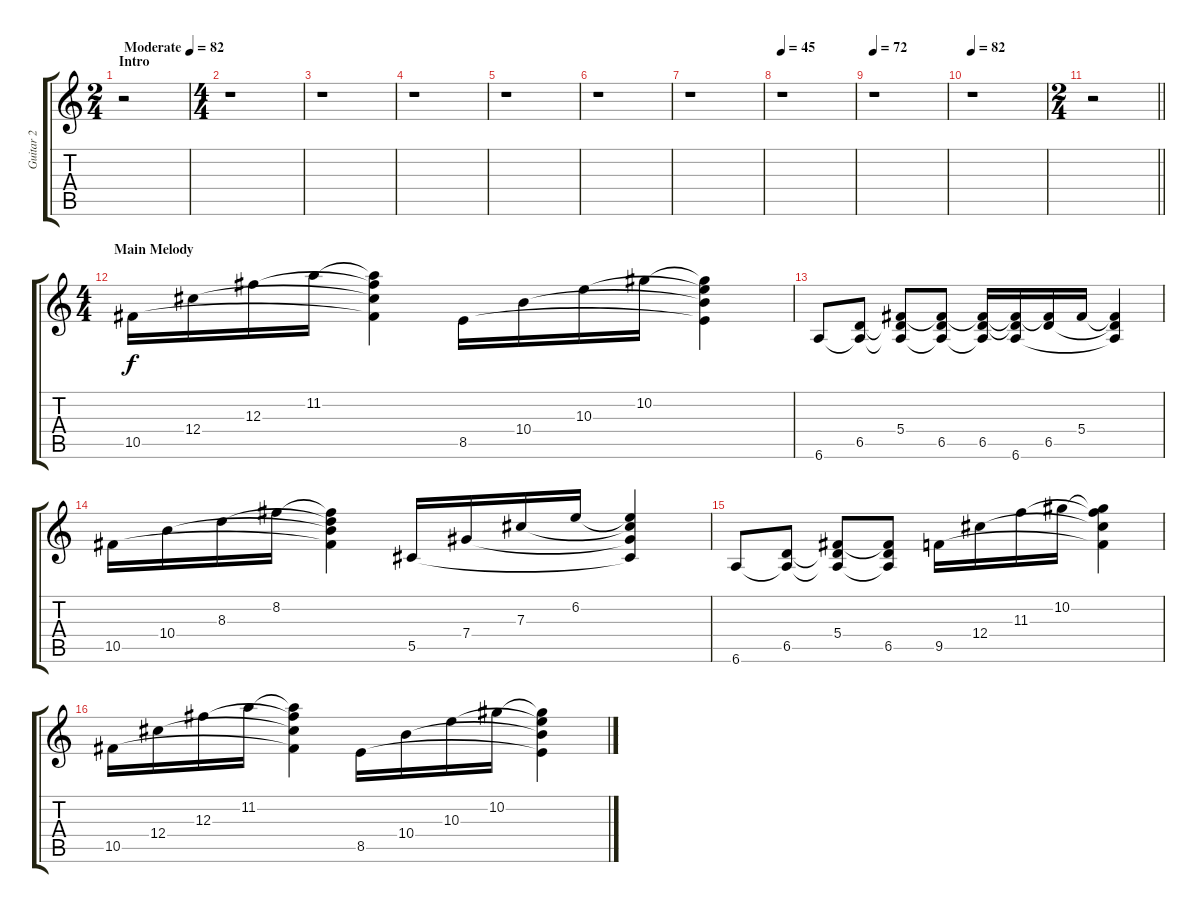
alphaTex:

\track ("Guitar 2" "Guitar 2") {instrument overdrivenguitar}
\staff {score tabs}
\tuning (Eb4 Bb3 Gb3 Db3 Ab2 Eb2) {hide}
\ts (2 4)
\section ("" "Intro")
\tempo (82 "Moderate")
\clef g2
\ks c
r.2{dy f instrument overdrivenguitar} |
\ts (4 4)
r.1 |
r.1 |
r.1 |
r.1 |
r.1 |
r.1 |
\tempo 45
r.1 |
\tempo 72
r.1 |
\tempo 82
r.1 |
\ts (2 4)
\barLineRight lightlight
r.2{instrument acousticguitarsteel} |
\ts (4 4)
\section ("" "Main Melody")
10.5.16{volume 11} 12.4.16 12.3.16 11.2.16 (11.2{t} 12.3{t} 12.4{t} 10.5{t}).4 8.5.16 10.4.16 10.3.16 10.2.16 (10.2{t} 10.3{t} 10.4{t} 8.5{t}).4 |
6.6.8 (6.5 6.6{t}).8 (5.4 6.5{t} 6.6{t}).8 (5.4{t} 6.5 6.6{t}).8 (5.4{t} 6.5 6.6{t}).16 (5.4{t} 6.5{t} 6.6).16 (5.4{t} 6.5).16 5.4.16 (5.4{t} 6.5{t} 6.6{t}).4 |
10.5.16 10.4.16 8.3.16 8.2.16 (8.2{t} 8.3{t} 10.4{t} 10.5{t}).4 5.5.16 7.4.16 7.3.16 6.2.16 (6.2{t} 7.3{t} 7.4{t} 5.5{t}).4 |
6.6.8 (6.5 6.6{t}).8 (5.4 6.5{t} 6.6{t}).8 (5.4{t} 6.5 6.6{t}).8 9.5.16 12.4.16 11.3.16 10.2.16 (10.2{t} 11.3{t} 12.4{t} 9.5{t}).4 |
10.5.16 12.4.16 12.3.16 11.2.16 (11.2{t} 12.3{t} 12.4{t} 10.5{t}).4 8.5.16 10.4.16 10.3.16 10.2.16 (10.2{t} 10.3{t} 10.4{t} 8.5{t}).4
